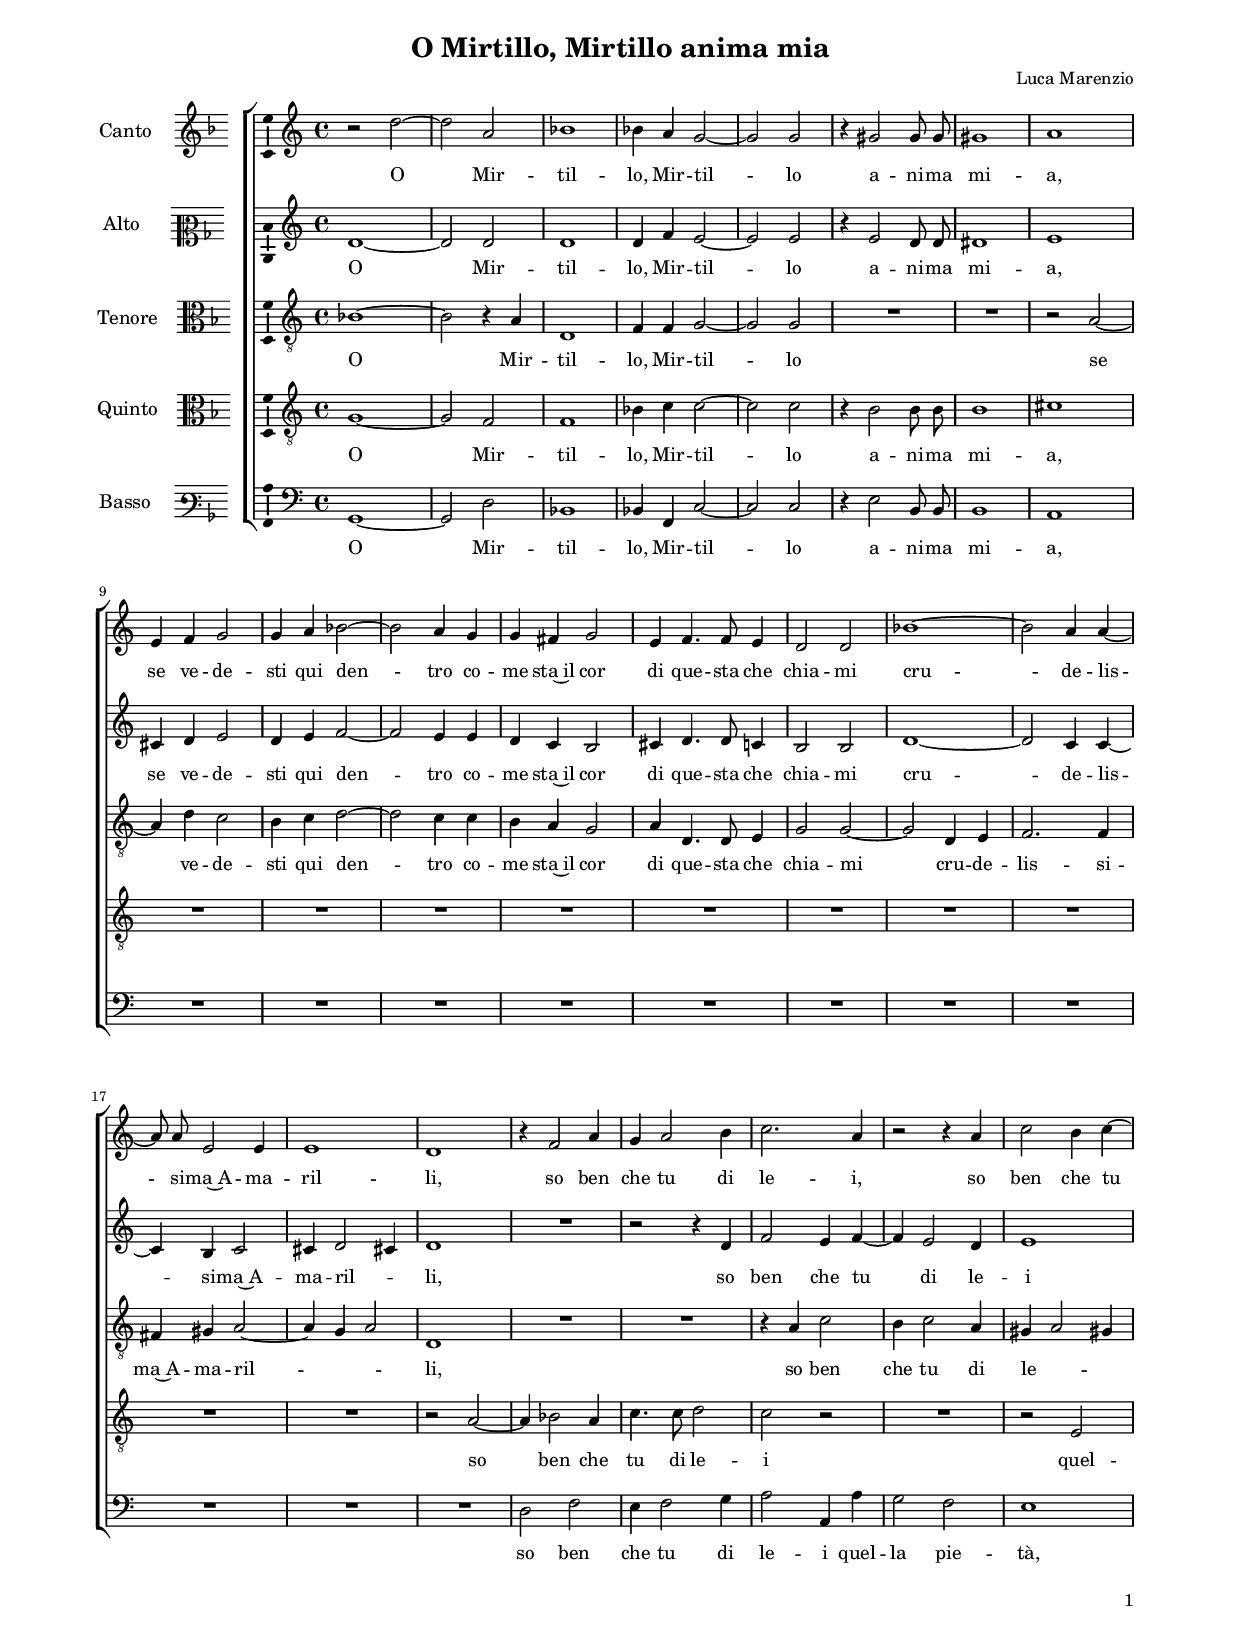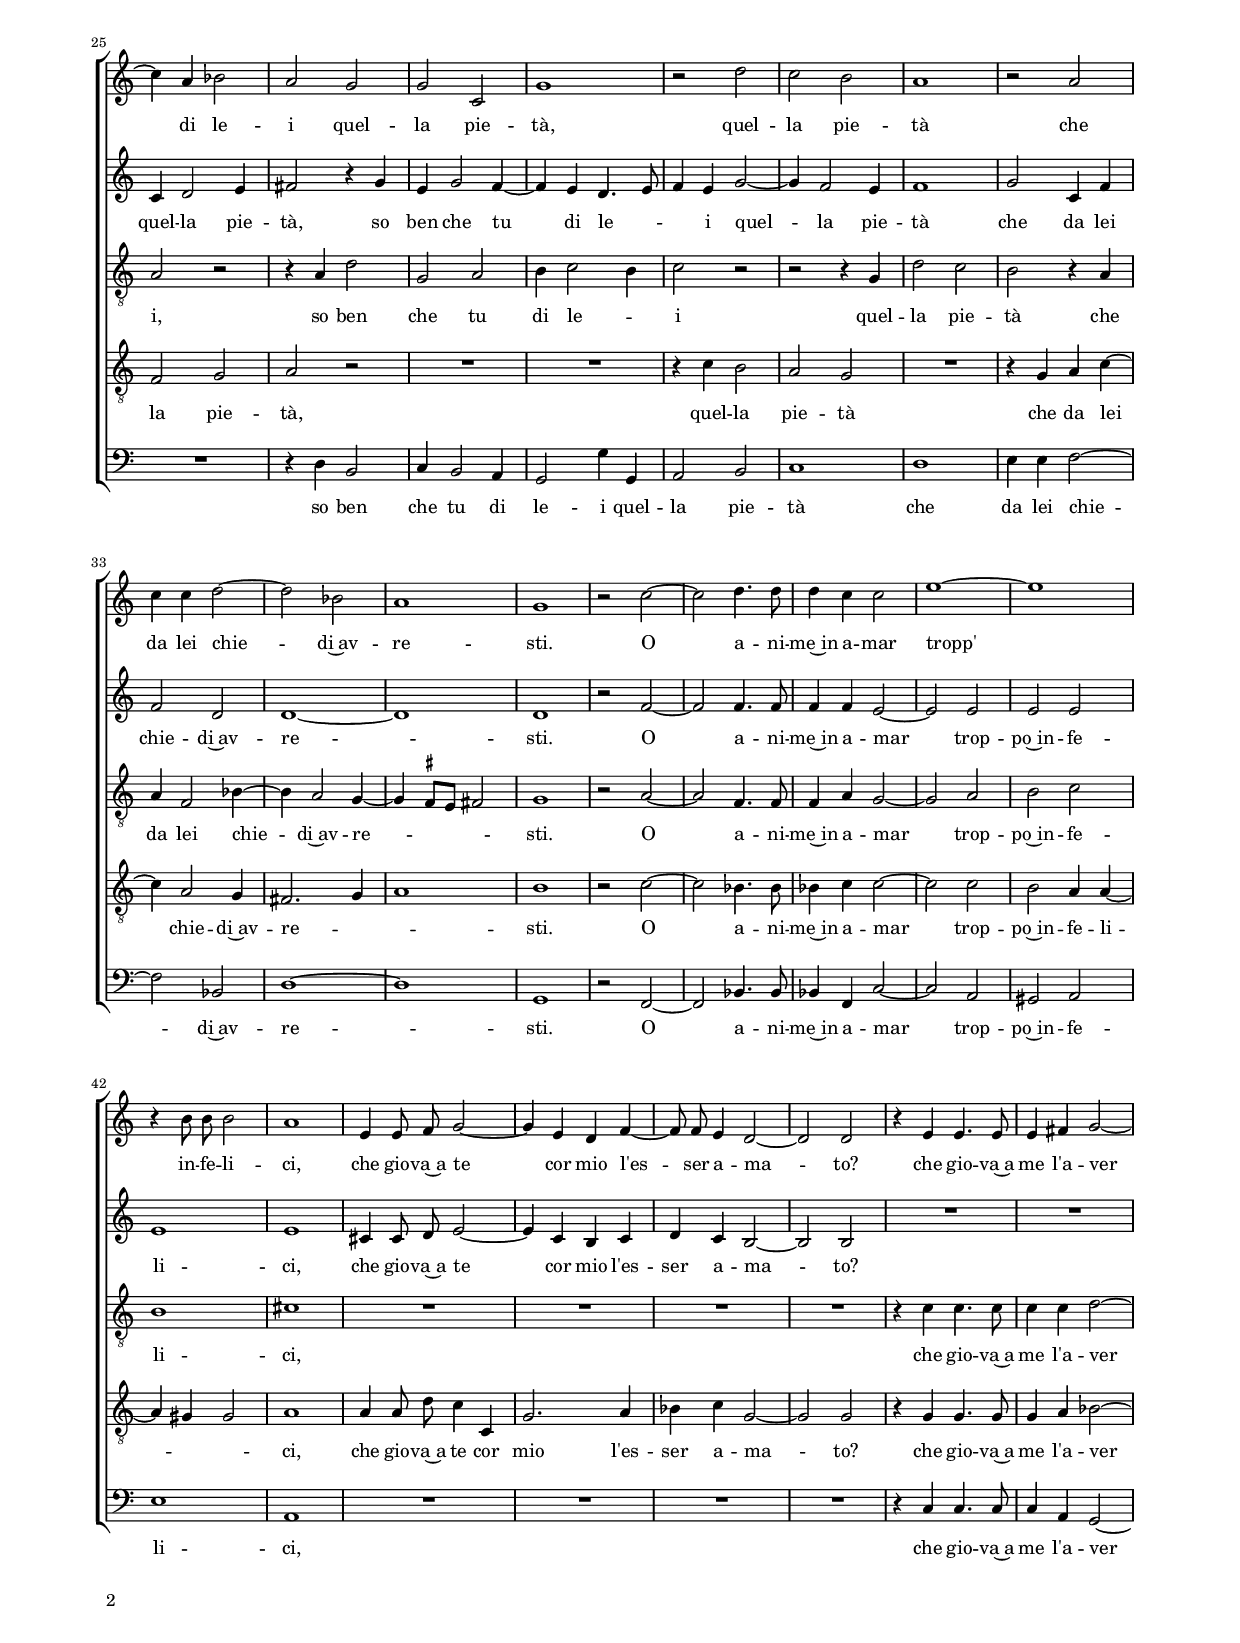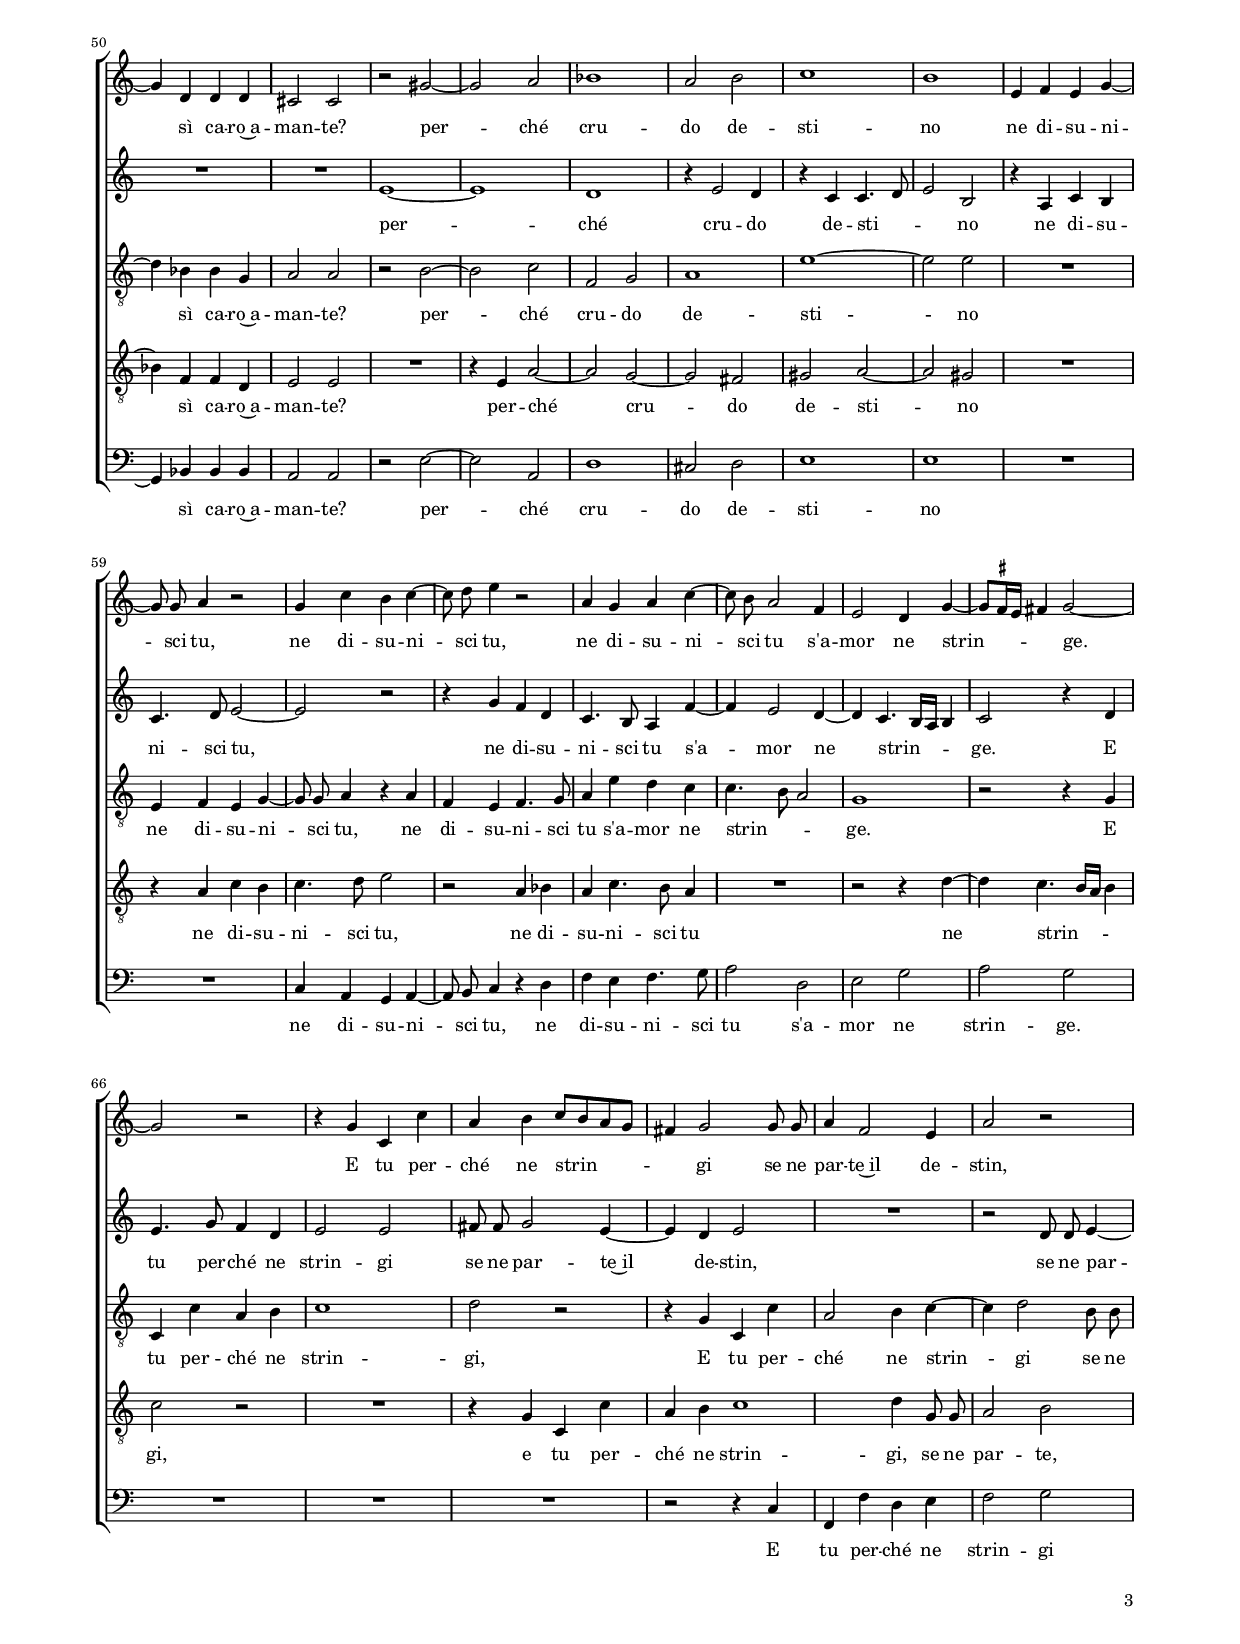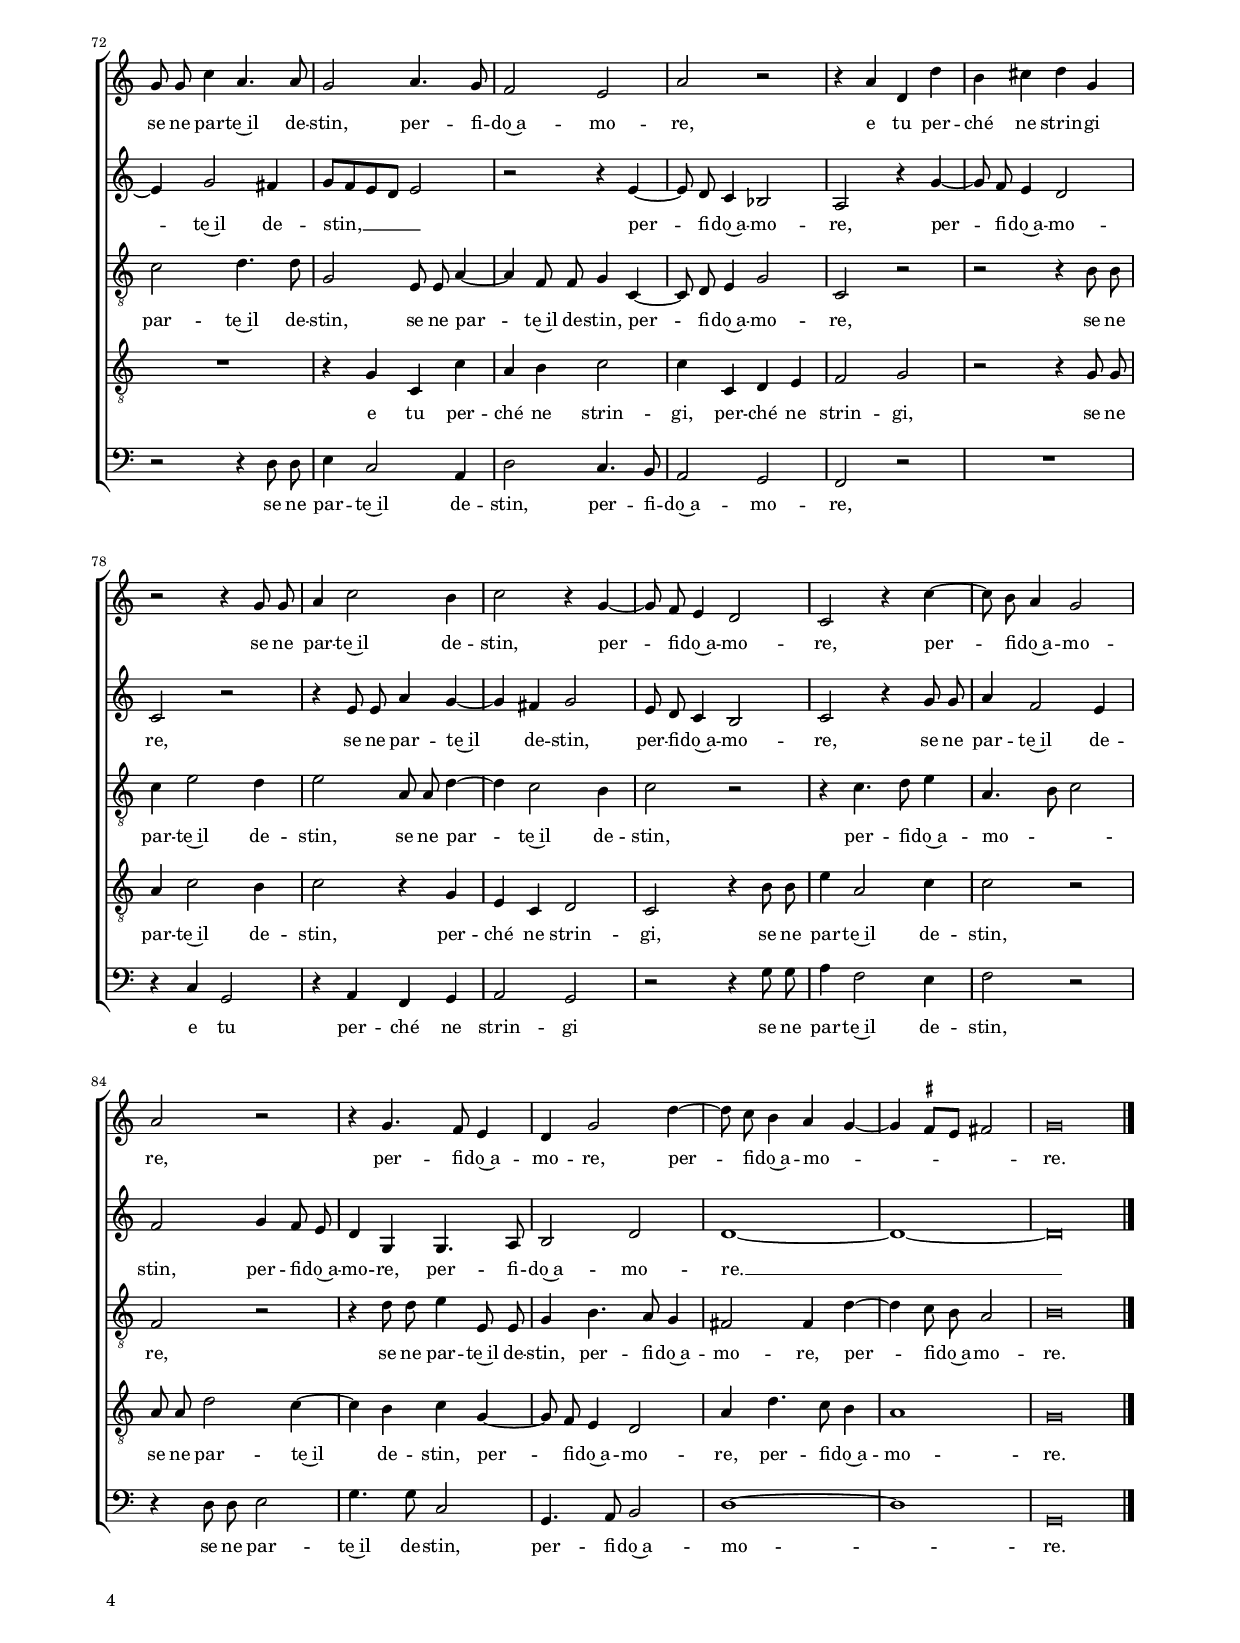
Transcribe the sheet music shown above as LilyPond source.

\header
{
  title="O Mirtillo, Mirtillo anima mia"
  composer="Luca Marenzio"
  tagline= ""
}

\version "2.24.2"
\language deutsch
#(set-global-staff-size 15)
% #(set-default-paper-size "letter")
#(ly:set-option 'point-and-click #f)


\paper
	{
	top-margin = 1.8 \cm
	bottom-margin = 1.2 \cm
	left-margin = 1.8 \cm
	right-margin = 1.8 \cm
	ragged-bottom = ##f
	ragged-last-bottom = ##f
	print-page-number = ##f
	system-system-spacing = #'((basic-distance . 16) (minimum-distance . 14) (padding . 5) (strechability . 150))
	oddFooterMarkup=\markup   \fill-line { "" \fromproperty #'page:page-number-string }
	evenFooterMarkup=\markup  \fill-line { \fromproperty #'page:page-number-string "" }
	last-bottom-spacing = #'((basic-distance . 12) (minimum-distance . 7) (padding . 4))
	systems-per-page = 3
%   page-count = 3
%	min-systems-per-page = 3
	markup-system-spacing.basic-distance = #12
	}

	
global = {
	\set Staff.autoBeaming = ##f
	\key f \major
	\time 4/4
	\set Score.tempoHideNote = ##t
	\tempo 2 = 70
	\skip 1*88 \set Score.measureLength = #(ly:make-moment 2/1)
	\skip 1*2 \bar "|."
	}

	ficta = { \once \set suggestAccidentals = ##t }

	forget = #(define-music-function (music) (ly:music?) #{
		\accidentalStyle forget
		$music
		\accidentalStyle default
		#})



incipitcantus = \markup { \score {
	{
	\set Staff.instrumentName = \markup { \fontsize #1 "Canto" }
	\key f \major
	\clef violin
	s4 \bar ""
	}
	\layout  {
	raggedright = ##t
	indent = 1.6 \cm
	line-width = 2.5\cm
	\context { \Staff \remove Time_signature_engraver }
	\override Staff.Clef.Y-extent = #'(0 . 0)
	}} \hspace #1 }

	  
incipitaltus = \markup { \score {
	{
	\set Staff.instrumentName = \markup { \fontsize #1 "Alto" }
	\key f \major
	\clef mezzosoprano
	s4 \bar ""
	}
	\layout  {
	raggedright = ##t
	indent = 1.6 \cm
	line-width = 2.5\cm
	\context { \Staff \remove Time_signature_engraver }
	\override Staff.Clef.Y-extent = #'(0 . 0)
	}} \hspace #1 }


incipittenor = \markup { \score {
	{
	\set Staff.instrumentName = \markup { \fontsize #1 "Tenore" }
	\key f \major
	\clef alto
	s4 \bar ""
	}
	\layout  {
	raggedright = ##t
	indent = 1.6 \cm
	line-width = 2.5\cm
	\context { \Staff \remove Time_signature_engraver }
	\override Staff.Clef.Y-extent = #'(0 . 0)
	}} \hspace #1 }
	  
	  
incipitquintus = \markup { \score {
	{
	\set Staff.instrumentName = \markup { \fontsize #1 "Quinto" }
	\key f \major
	\clef alto
	s4 \bar ""
	}
	\layout  {
	raggedright = ##t
	indent = 1.6 \cm
	line-width = 2.5\cm
	\context { \Staff \remove Time_signature_engraver }
	\override Staff.Clef.Y-extent = #'(0 . 0)
	}} \hspace #1 }
	  
	  
incipitbassus = \markup { \score {
	{
	\set Staff.instrumentName = \markup { \fontsize #1 "Basso" }
	\key f \major
	\clef varbaritone
	s4 \bar ""
	}
	\layout  {
	raggedright = ##t
	indent = 1.6 \cm
	line-width = 2.5\cm
	\context { \Staff \remove Time_signature_engraver }
	\override Staff.Clef.Y-extent = #'(0 . 0)
	}} \hspace #1 }


cantus =  \relative c''
	{
	r2 g'~ g2 d2
	es1 es4 d c2~
	c2 c r4 cis2 cis8 cis
	cis1 d
%9
	a4 b c2 c4 d es2~ |
	es2 d4 c c h c2
	a4 b4. b8 a4 g2 g
	es'1~ es2 d4 d~
	d8 d a2 a4 a1
%19
	g1 r4 b2 d4 |
	c4 d2 e4 f2. d4
	r2 r4 d f2 e4 f~
	f4 d es2 d c
	c2 f, c'1
%29
	r2 g' f e |
	d1 r2 d
	f4 f g2~ g2 es2
	d1 c
	r2 f2~ f2 g4. g8
%39
	g4 f f2 a1~ |
	a1 r4 e8 e e2
	d1 a4 a8 b c2~
	c4 a g b4~ b8 b8 a4 g2~
	g2 g r4 a a4. a8
%49
	a4 h c2~ c4 g4 g g |
	fis2 fis r cis'~
	cis2 d es1
	d2 e f1
	e1 a,4 b a c~
%59
	c8 c d4 r2 c4 f4 e f~ |
	f8 g a4 r2 d,4 c d f~ 
	f8 e d2 b4 a2 g4 c~
	c8[ \ficta h16 a] h!4 c2~ c2 r2
	r4 c f, f' d4 e f8[ e d c]
%69
	h4 c2 c8 c d4 b2 a4 |
	d2 r c8 c f4 d4. d8
	c2 d4. c8 b2 a
	d2 r r4 d g, g'
	e4 fis g c, r2 r4 c8 c
%79
	d4 f2 e4 f2 r4 c~ |
	c8 b a4 g2 f2 r4 f'~
	f8 e d4 c2 d r
	r4 c4. b8 a4 g4 c2 g'4~
	g8 f e4 d c4~ c4 \ficta h8[ a] h!2
%89
	c\breve |
	}


altus =  \relative c'
	{
	g'1~ g2 g2
	g1 g4 b a2~
	a2 a r4 a2 g8 g
	gis1 a
%9
	fis4 g a2 g4 a b2~ |
	b2 a4 a g f e2
	fis4 g4. g8 f4 e2 e
	g1~ g2 f4 f~
	f4 e f2 fis4 g2 fis!4
%19
	g1 R |
	r2 r4 g b2 a4 b~
	b4 a2 g4 a1
	f4 g2 a4 h2 r4 c
	a4 c2 b4~ b4 a4 g4. a8
%29
	b4 a c2~ c4 b2 a4 |
	b1 c2 f,4 b
	b2 g g1~
	g1 g
	r2 b~ b2 b4. b8
%39
	b4 b a2~ a2 a2 |
	a2 a a1
	a1 fis4 fis8 g a2~
	a4 f e f g f e2~
	e2 e R1
%49
	R1 R1 |
	R1 a~
	a1 g
	r4 a2 g4 r4 f f4. g8
	a2 e r4 d f e
%59
	f4. g8 a2~ a2 r2 |
	r4 c b g f4. e8 d4 b'~
	b4 a2 g4~ g4 f4. e16[ d] e4
	f2 r4 g a4. c8 b4 g
	a2 a h8 h c2 a4~
%69
	a4 g a2 R1 |
	r2 g8 g a4~ a4 c2 h4
	c8[ b a g] a2 r r4 a~
	a8 g f4 es2 d r4 c'~
	c8 b a4 g2 f r
%79
	r4 a8 a d4 c4~ c4 h4 c2 |
	a8 g f4 e2 f r4 c'8 c
	d4 b2 a4 b2 c4 b8 a
	g4 c, c4. d8 e2 g
	g1~ g1~
%89
	g\breve |
	}


tenor =  \relative c'
	{
	es1~ es2 r4 d
	g,1 b4 b c2~
	c2 c R1
	R1 r2 d~
%9
	d4 g f2 e4 f g2~ |
	g2 f4 f e d c2
	d4 g,4. g8 a4 c2 c~
	c2 g4 a b2. b4
	h4 cis d2~ d4 c4 d2
%19
	g,1 R |
	R1 r4 d' f2
	e4 f2 d4 cis4 d2 cis!4
	d2 r r4 d g2
	c,2 d e4 f2 e4
%29
	f2 r r r4 c |
	g'2 f e2 r4 d
	d4 b2 es4~ es4 d2 c4~
	c4 \ficta h8[ a] h!2 c1
	r2 d2~ d2 b4. b8
%39
	b4 d c2~ c2 d2 |
	e2 f e1
	fis1 R
	R1 R
	R1 r4 f f4. f8
%49
	f4 f g2~ g4 es4 es c |
	d2 d r e~
	e2 f b, c
	d1 a'~
	a2 a R1
%59
	a,4 b a c4~ c8 c8 d4 r d |
	b4 a b4. c8 d4 a' g f
	f4. e8 d2 c1
	r2 r4 c f,4 f' d e
	f1 g2 r
%69
	r4 c, f, f' d2 e4 f~ |
	f4 g2 e8 e f2 g4. g8
	c,2 a8 a d4~ d4 b8 b c4 f,~
	f8 g8 a4 c2 f, r 
	r2 r4 e'8 e f4 a2 g4
%79
	a2 d,8 d g4~ g4 f2 e4 |
	f2 r r4 f4. g8 a4
	d,4. e8 f2 b, r
	r4 g'8 g a4 a,8 a c4 e4. d8 c4
	h2 h4 g'4~ g4 f8 e d2
%89
	e\breve |
	}


quintus  =  \relative c'
	{
	c1~ c2 b2
	b1 es4 f f2~
	f2 f r4 e2 e8 e
	e1 fis
%9
	R1 R |
	R1 R
	R1 R
	R1 R
	R1 R
%19
	r2 d2~ d4 es2 d4 |
	f4. f8 g2 f r
	R1 r2 a,
	b2 c d r
	R1 R
%29
	r4 f e2 d c |
	R1 r4 c d f~
	f4 d2 c4 h2. c4
	d1 e
	r2 f2~ f2 es4. es8
%39
	es4 f f2~ f2 f2 |
	e2 d4 d4~ d4 cis4 cis2
	d1 d4 d8 g f4 f,
	c'2. d4 es f c2~
	c2 c r4 c c4. c8
%49
	c4 d es2~ es4 b4 b g |
	a2 a R1
	r4 a d2~ d2 c2~
	c2 h cis d~
	d2 cis R1
%59
	r4 d f e f4. g8 a2 |
	r2 d,4 es d f4. e8 d4
	R1 r2 r4 g~
	g4 f4. e16[ d] e4 f2 r
	R1 r4 c f, f'
%69
	d4 e f1 g4 c,8 c |
	d2 e R1
	r4 c f, f' d4 e f2
	f4 f, g a b2 c
	r2 r4 c8 c d4 f2 e4
%79
	f2 r4 c a f g2 |
	f2 r4 e'8 e a4 d,2 f4
	f2 r d8 d g2 f4~
	f4 e f c4~ c8 b8 a4 g2
	d'4 g4. f8 e4 d1
%89
	c\breve |
	}


bassus  =  \relative c
	{
	c1~ c2 g'2
	es1 es4 b f'2~
	f2 f r4 a2 e8 e
	e1 d
%9
	R1 R |
	R1 R
	R1 R
	R1 R
	R1 R
%19
	R1 g2 b |
	a4 b2 c4 d2 d,4 d'
	c2 b a1
	R1 r4 g e2
	f4 e2 d4 c2 c'4 c,
%29
	d2 e f1 |
	g1 a4 a b2~
	b2 es, g1~
	g1 c,
	r2 b2~ b2 es4. es8
%39
	es4 b f'2~ f2 d2 |
	cis2 d a'1
	d,1 R
	R1 R
	R1 r4 f f4. f8
%49
	f4 d c2~ c4 es4 es es |
	d2 d r a'~
	a2 d, g1
	fis2 g a1
	a1 R
%59
	R1 f4 d c d~ |
	d8 e f4 r g b a b4. c8
	d2 g, a c
	d2 c R1
	R1 R
%69
	r2 r4 f, b, b' g a |
	b2 c r r4 g8 g
	a4 f2 d4 g2 f4. e8
	d2 c b r
	R1 r4 f' c2
%79
	r4 d b c d2 c |
	r2 r4 c'8 c d4 b2 a4
	b2 r r4 g8 g a2
	c4. c8 f,2 c4. d8 e2
	g1~ g1
%89
	c,\breve |
	}


lyricscantus = \lyricmode {
	O Mir -- til -- lo, Mir -- til -- lo a -- ni -- ma mi -- a,
	se ve -- de -- sti qui den -- tro
	co -- me sta~il cor di que -- sta
	che chia -- mi cru -- de -- lis -- si -- ma~A -- ma -- ril -- li,
	so ben che tu di le -- i,
	so ben che tu di le -- i
	quel -- la pie -- tà,
	quel -- la pie -- tà
	che da lei chie -- di~av -- re -- sti.
	O a -- ni -- me~in a -- mar tropp' in -- fe -- li -- ci,
	che gio -- va~a te cor mio l'es -- ser a -- ma -- to?
	che gio -- va~a me l'a -- ver sì ca -- ro~a -- man -- te?
	per -- ché cru -- do de -- sti -- no
	ne di -- su -- ni -- sci tu,
	ne di -- su -- ni -- sci tu,
	ne di -- su -- ni -- sci tu
	s'a -- mor ne strin -- _ ge.
	E tu per -- ché ne strin -- _ gi
	se ne par -- te~il de -- stin,
	se ne par -- te~il de -- stin,
	per -- fi -- do~a -- mo -- re,
	e tu per -- ché ne strin -- gi
	se ne par -- te~il de -- stin,
	per -- fi -- do~a -- mo -- re,
	per -- fi -- do~a -- mo -- re,
	per -- fi -- do~a -- mo -- re,
	per -- fi -- do~a -- mo -- _ _ _ re.
	}


lyricsaltus = \lyricmode {
	O Mir -- til -- lo, Mir -- til -- lo a -- ni -- ma mi -- a,
	se ve -- de -- sti qui den -- tro
	co -- me sta~il cor di que -- sta
	che chia -- mi cru -- de -- lis -- si -- ma~A -- ma -- ril -- _ li,
	so ben che tu di le -- i
	quel -- la pie -- tà,
	so ben che tu di le -- _ _ i
	quel -- la pie -- tà
	che da lei chie -- di~av -- re -- sti.
	O a -- ni -- me~in a -- mar trop -- po~in -- fe -- li -- ci,
	che gio -- va~a te cor mio l'es -- ser a -- ma -- to?
	per -- ché cru -- do de -- sti -- _ _ no
	ne di -- su -- ni -- sci tu,
	ne di -- su -- ni -- sci tu
	s'a -- mor ne strin -- _ _ ge.
	E tu per -- ché ne strin -- gi
	se ne par -- te~il de -- stin,
	se ne par -- te~il de -- stin, __ _
	per -- fi -- do~a -- mo -- re,
	per -- fi -- do~a -- mo -- re,
	se ne par -- te~il de -- stin,
	per -- fi -- do~a -- mo -- re,
	se ne par -- te~il de -- stin,
	per -- fi -- do~a -- mo -- re,
	per -- fi -- do~a -- mo -- re. __
	}


lyricstenor = \lyricmode {
	O Mir -- til -- lo, Mir -- til -- lo
	se ve -- de -- sti qui den -- tro
	co -- me sta~il cor di que -- sta
	che chia -- mi cru -- de -- lis -- si -- ma~A -- ma -- ril -- _ _ li,
	so ben che tu di le -- _ _ i,
	so ben che tu di le -- _ i
	quel -- la pie -- tà
	che da lei chie -- di~av -- re -- _ _ sti.
	O a -- ni -- me~in a -- mar trop -- po~in -- fe -- li -- ci,
	che gio -- va~a me l'a -- ver sì ca -- ro~a -- man -- te?
	per -- ché cru -- do de -- sti -- no
	ne di -- su -- ni -- sci tu,
	ne di -- su -- ni -- sci tu
	s'a -- mor ne strin -- _ _ ge.
	E tu per -- ché ne strin -- gi,
	E tu per -- ché ne strin -- gi
	se ne par -- te~il de -- stin,
	se ne par -- te~il de -- stin,
	per -- fi -- do~a -- mo -- re,
	se ne par -- te~il de -- stin,
	se ne par -- te~il de -- stin,
	per -- fi -- do~a -- mo -- _ _ re,
	se ne par -- te~il de -- stin,
	per -- fi -- do~a -- mo -- re,
	per -- fi -- do~a -- mo -- re.
	}


lyricsquintus = \lyricmode {
	O Mir -- til -- lo, Mir -- til -- lo a -- ni -- ma mi -- a,
	so ben che tu di le -- i
	quel -- la pie -- tà,
	quel -- la pie -- tà
	che da lei chie -- di~av -- re -- _ _ sti.
	O a -- ni -- me~in a -- mar trop -- po~in -- fe -- li -- _ _ ci,
	che gio -- va~a te cor mio l'es -- ser a -- ma -- to?
	che gio -- va~a me l'a -- ver sì ca -- ro~a -- man -- te?
	per -- ché cru -- do de -- sti -- no
	ne di -- su -- ni -- sci tu,
	ne di -- su -- ni -- sci tu
	ne strin -- _ _ gi,
	e tu per -- ché ne strin -- gi,
	se ne par -- te,
	e tu per -- ché ne strin -- gi,
	per -- ché ne strin -- gi,
	se ne par -- te~il de -- stin,
	per -- ché ne strin -- gi,
	se ne par -- te~il de -- stin,
	se ne par -- te~il de -- stin,
	per -- fi -- do~a -- mo -- re,
	per -- fi -- do~a -- mo -- re.
	}


lyricsbassus = \lyricmode {
	O Mir -- til -- lo, Mir -- til -- lo a -- ni -- ma mi -- a,
	so ben che tu di le -- i
	quel -- la pie -- tà,
	so ben che tu di le -- i
	quel -- la pie -- tà
	che da lei chie -- di~av -- re -- sti.
	O a -- ni -- me~in a -- mar trop -- po~in -- fe -- li -- ci,
	che gio -- va~a me l'a -- ver sì ca -- ro~a -- man -- te?
	per -- ché cru -- do de -- sti -- no
	ne di -- su -- ni -- sci tu,
	ne di -- su -- ni -- sci tu
	s'a -- mor ne strin -- ge.
	E tu per -- ché ne strin -- gi
	se ne par -- te~il de -- stin,
	per -- fi -- do~a -- mo -- re,
	e tu per -- ché ne strin -- gi
	se ne par -- te~il de -- stin,
	se ne par -- te~il de -- stin,
	per -- fi -- do~a -- mo -- re.
	}


\score
{  
	\transpose f c {
	\new ChoirStaff \with { \override StaffGrouper.staff-staff-spacing.basic-distance = #12 }
	<<

	\new Staff << \global
	\new Voice="v1" {
		\set Staff.instrumentName=\incipitcantus
%		\set Staff.instrumentName= "S"
		\set Staff.midiInstrument = "reed organ"
		\clef violin
		\cantus }
	\new Lyrics \lyricsto "v1" {\lyricscantus }
	>>


	\new Staff << \global
	\new Voice="v2" {
		\set Staff.instrumentName=\incipitaltus
%		\set Staff.instrumentName= "A"
		\set Staff.midiInstrument = "reed organ"
		\clef violin % "G_8"
		\altus}
	\new Lyrics \lyricsto "v2" {\lyricsaltus }
	>>


	\new Staff << \global
	\new Voice="v3" {
		\set Staff.instrumentName=\incipittenor
%		\set Staff.instrumentName= "T"
		\set Staff.midiInstrument = "reed organ"
		\clef "G_8"
		\tenor }
	\new Lyrics \lyricsto "v3" {\lyricstenor }
	>>


	\new Staff << \global
	\new Voice="v5" {
		\set Staff.instrumentName=\incipitquintus
%		\set Staff.instrumentName= "Q"
		\set Staff.midiInstrument = "reed organ"
		\clef "G_8"
		\quintus}
	\new Lyrics \lyricsto "v5" {\lyricsquintus }
	>>


	\new Staff << \global
	\new Voice="v4" {
		\set Staff.instrumentName=\incipitbassus
%		\set Staff.instrumentName= "B"
		\set Staff.midiInstrument = "reed organ"
		\clef bass 
		\bassus }
	\new Lyrics \lyricsto "v4" {\lyricsbassus}
	>>

	>>
	} % transpose

	\layout
	{
	indent = 2.5\cm
	\context { \Lyrics \override VerticalAxisGroup.nonstaff-relatedstaff-spacing.padding = #1.4 }
	\context { \Staff \consists Ambitus_engraver }
	\context { \Score \override BarNumber.padding = #2 }
	\context { \Voice \override NoteHead.style = #'baroque }
	}

\midi
	{
		
	}

}


% EOF
